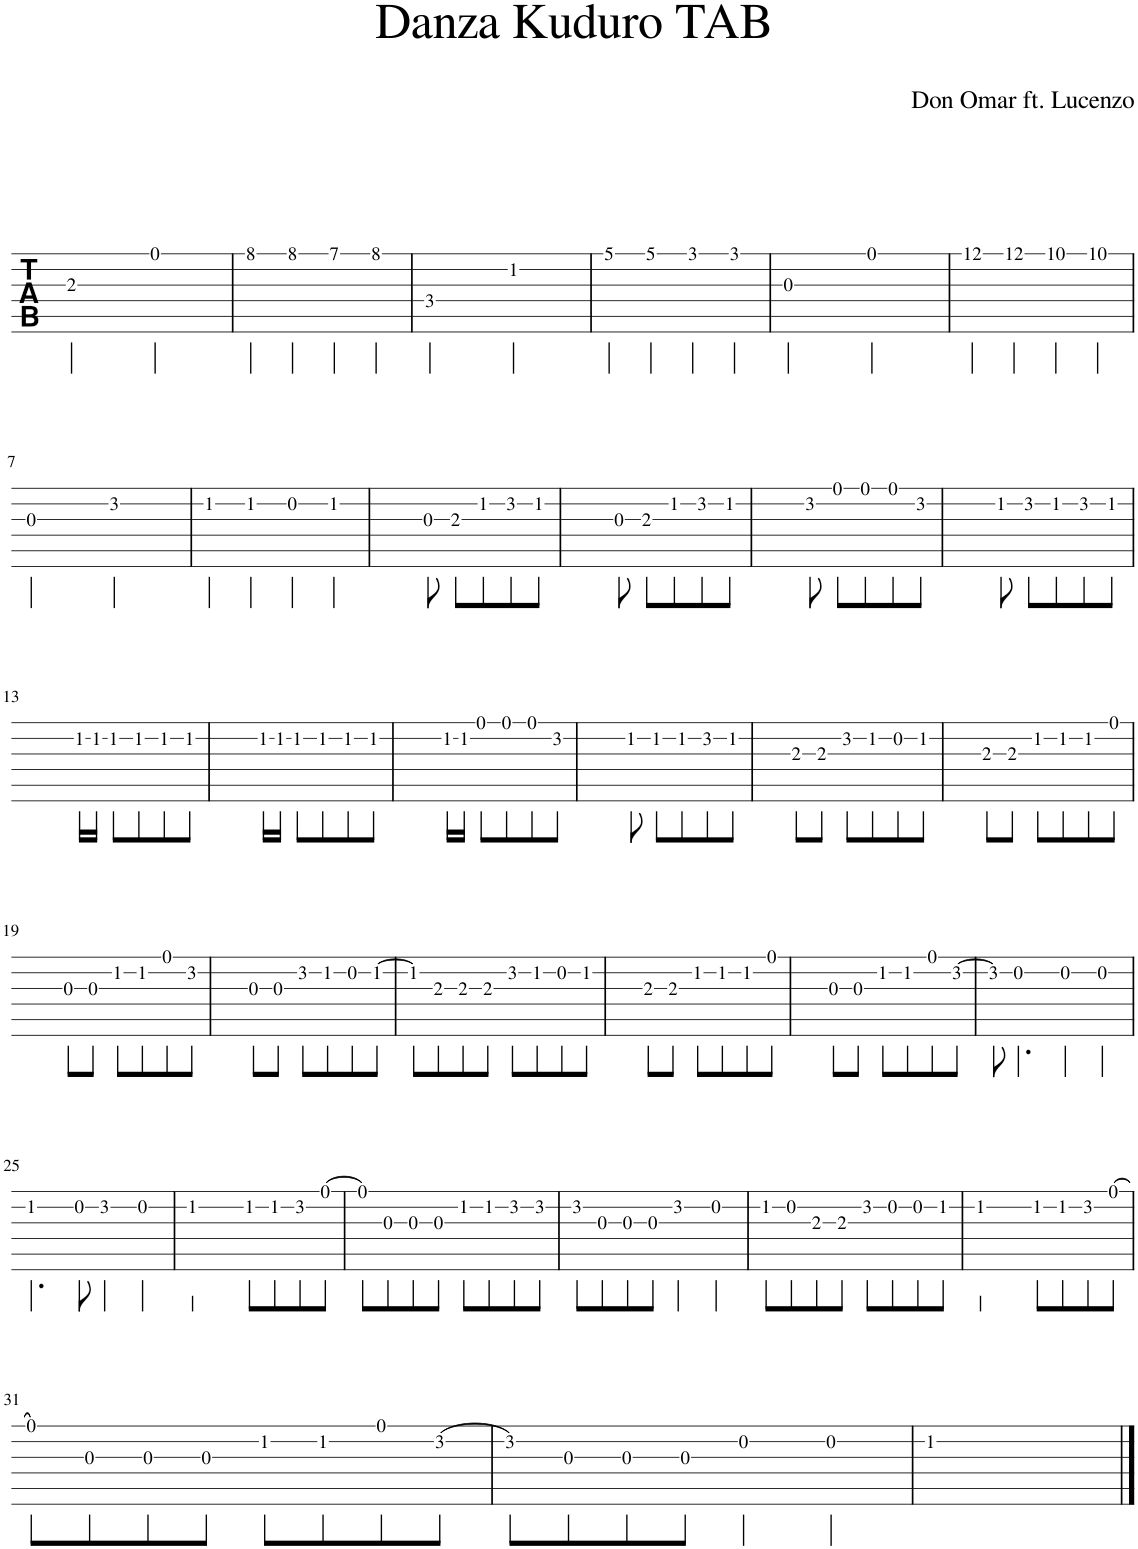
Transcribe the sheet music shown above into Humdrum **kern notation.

**kern
*part1
*staff1
*I"Guitar
*I'Guit.
*stria6
*
*k[]
*M4/4
=1
4A\
4r
4e\
4r
=2
4cc\
4cc\
4b\
4cc\
=3
4F\
4r
4c\
4r
=4
4a\
4a\
4g\
4g\
=5
4G\
4r
4e\
4r
=6
4ee\
4ee\
4dd\
4dd\
!!LO:LB:g=z
=7
4G\
4r
4d\
4r
=8
4c\
4c\
4B\
4c\
=9
4.r
8G\
8A\L
8c\
8d\
8c\J
=10
4.r
8G\
8A\L
8c\
8d\
8c\J
=11
4.r
8d\
8e\L
8e\
8e\
8d\J
=12
4.r
8c\
8d\L
8c\
8d\
8c\J
!!LO:LB:g=z
=13
4.r
16c\LL
16c\JJ
8c\L
8c\
8c\
8c\J
=14
4.r
16c\LL
16c\JJ
8c\L
8c\
8c\
8c\J
=15
4.r
16c\LL
16c\JJ
8e\L
8e\
8e\
8d\J
=16
4.r
8c\
8c\L
8c\
8d\
8c\J
=17
4r
8A\L
8A\J
8d\L
8c\
8B\
8c\J
=18
4r
8A\L
8A\J
8c\L
8c\
8c\
8e\J
!!LO:LB:g=z
=19
4r
8G\L
8G\J
8c\L
8c\
8e\
8d\J
=20
4r
8G\L
8G\J
8d\L
8c\
8B\
[8c\J
=21
8c\L]
8A\
8A\
8A\J
8d\L
8c\
8B\
8c\J
=22
4r
8A\L
8A\J
8c\L
8c\
8c\
8e\J
=23
4r
8G\L
8G\J
8c\L
8c\
8e\
[8d\J
=24
8d\]
4.B\
4B\
4B\
!!LO:LB:g=z
=25
4.c\
8B\
4d\
4B\
=26
2c\
8c\L
8c\
8d\
[8e\J
=27
8e\L]
8G\
8G\
8G\J
8c\L
8c\
8d\
8d\J
=28
8d\L
8G\
8G\
8G\J
4d\
4B\
=29
8c\L
8B\
8A\
8A\J
8d\L
8B\
8B\
8c\J
=30
2c\
8c\L
8c\
8d\
[8e\J
!!LO:LB:g=z
=31
8e\L]
8G\
8G\
8G\J
8c\L
8c\
8e\
[8d\J
=32
8d\L]
8G\
8G\
8G\J
4B\
4B\
=33
1c
==
*-
